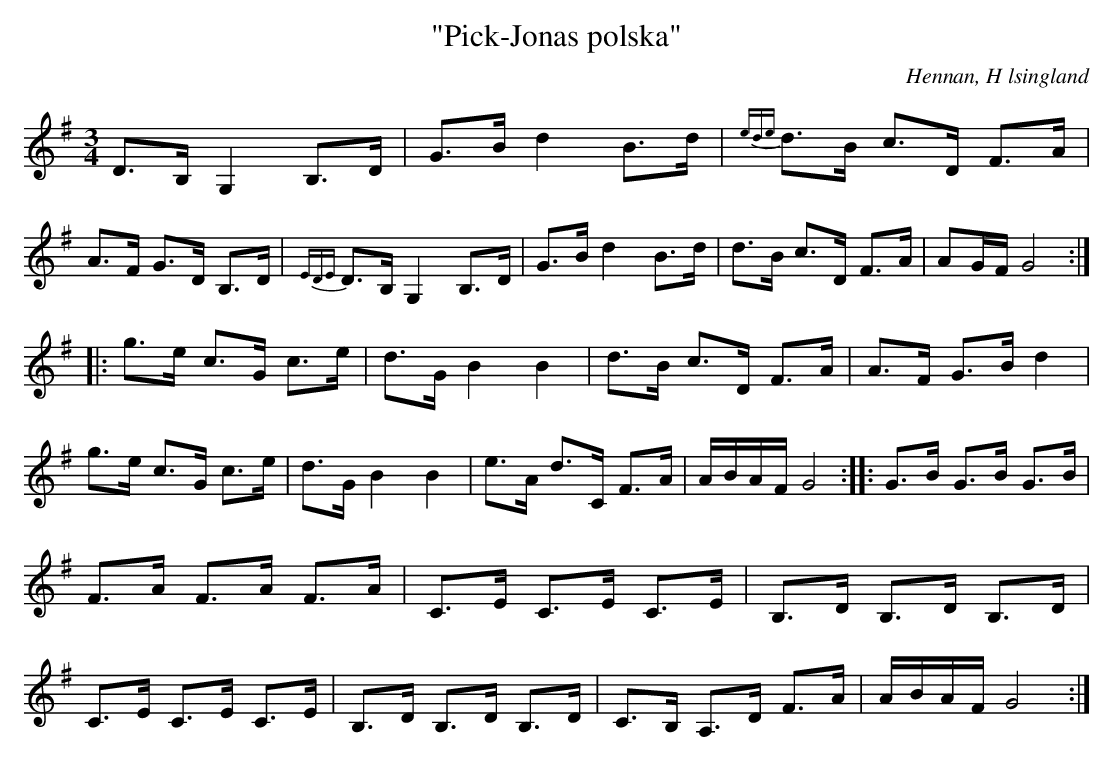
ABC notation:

X:1
T: "Pick-Jonas polska"
O: Hennan, H lsingland
M: 3/4
L: 1/8
K: G
D>B, G,2 B,>D | G>B d2 B>d | {ede}d>B c>D F>A| A>F G>D B,>D|{EDE}D>B, G,2 B,>D|G>B d2 B>d | d>B c>D F>A| AG/F/ G4 :||:
g>e c>G c>e | d>G B2 B2 | d>B c>D F>A|A>F G>B d2|g>e c>G c>e | d>G B2 B2 | e>A d>C F>A|A/B/A/F/ G4:||:G>B G>B G>B|F>A F>A F>A|C>E C>E C>E|B,>D B,>D B,>D|C>E C>E C>E|B,>D B,>D B,>D|C>B, A,>D F>A |A/B/A/F/ G4:|
